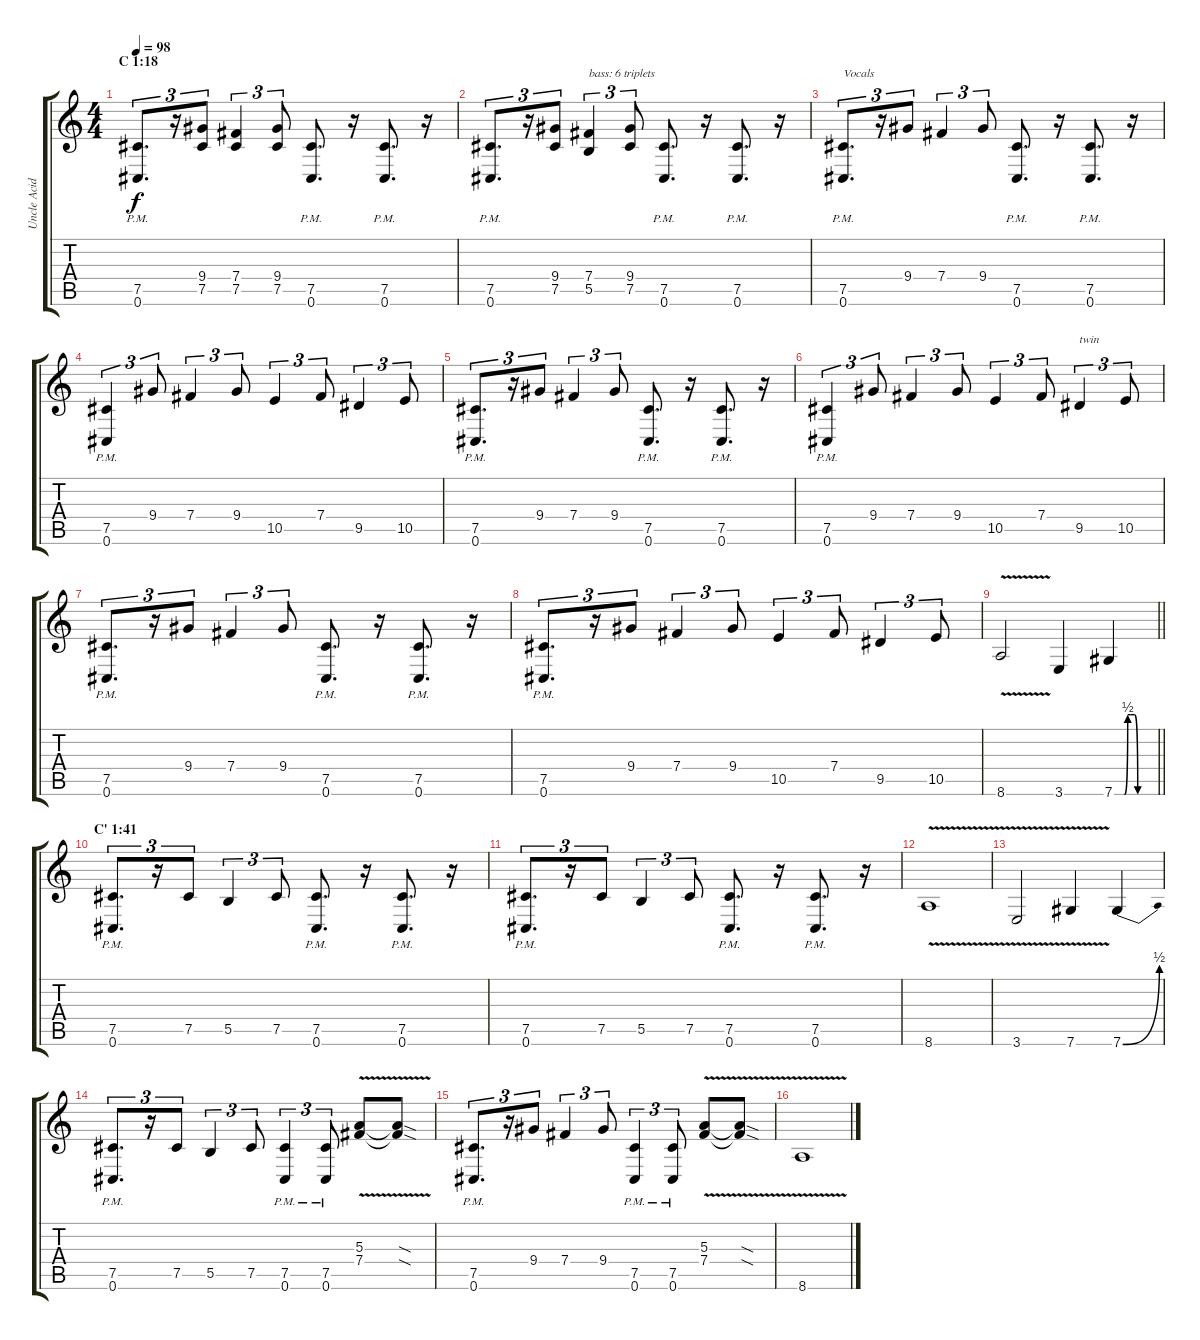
\track ("Uncle Acid (lead guitar) - left" "Uncle Acid") {instrument overdrivenguitar}
\staff {score tabs}
\tuning (Db4 Ab3 E3 B2 Gb2 Db2) {hide}
\ts (4 4)
\section ("" "C 1:18")
\tempo 98
\clef g2
\ks c
(7.5{pm} 0.6{pm}).8{d tu (3 2) dy f} r.16{tu (3 2)} (9.4 7.5).8{tu (3 2)} (7.4 7.5).4{tu (3 2)} (9.4 7.5).8{tu (3 2)} (7.5{pm} 0.6{pm}).8{d} r.16 (7.5{pm} 0.6{pm}).8{d} r.16 |
(7.5{pm} 0.6{pm}).8{d tu (3 2)} r.16{tu (3 2)} (9.4 7.5).8{tu (3 2)} (7.4 5.5).4{tu (3 2) txt "bass: 6 triplets"} (9.4 7.5).8{tu (3 2)} (7.5{pm} 0.6{pm}).8{d} r.16 (7.5{pm} 0.6{pm}).8{d} r.16 |
(7.5{pm} 0.6{pm}).8{d tu (3 2) txt "Vocals"} r.16{tu (3 2)} 9.4.8{tu (3 2)} 7.4.4{tu (3 2)} 9.4.8{tu (3 2)} (7.5{pm} 0.6{pm}).8{d} r.16 (7.5{pm} 0.6{pm}).8{d} r.16 |
(7.5{pm} 0.6{pm}).4{tu (3 2)} 9.4.8{tu (3 2)} 7.4.4{tu (3 2)} 9.4.8{tu (3 2)} 10.5.4{tu (3 2)} 7.4.8{tu (3 2)} 9.5.4{tu (3 2)} 10.5.8{tu (3 2)} |
(7.5{pm} 0.6{pm}).8{d tu (3 2)} r.16{tu (3 2)} 9.4.8{tu (3 2)} 7.4.4{tu (3 2)} 9.4.8{tu (3 2)} (7.5{pm} 0.6{pm}).8{d} r.16 (7.5{pm} 0.6{pm}).8{d} r.16 |
(7.5{pm} 0.6{pm}).4{tu (3 2)} 9.4.8{tu (3 2)} 7.4.4{tu (3 2)} 9.4.8{tu (3 2)} 10.5.4{tu (3 2)} 7.4.8{tu (3 2)} 9.5.4{tu (3 2) txt "twin"} 10.5.8{tu (3 2)} |
(7.5{pm} 0.6{pm}).8{d tu (3 2)} r.16{tu (3 2)} 9.4.8{tu (3 2)} 7.4.4{tu (3 2)} 9.4.8{tu (3 2)} (7.5{pm} 0.6{pm}).8{d} r.16 (7.5{pm} 0.6{pm}).8{d} r.16 |
(7.5{pm} 0.6{pm}).8{d tu (3 2)} r.16{tu (3 2)} 9.4.8{tu (3 2)} 7.4.4{tu (3 2)} 9.4.8{tu (3 2)} 10.5.4{tu (3 2)} 7.4.8{tu (3 2)} 9.5.4{tu (3 2)} 10.5.8{tu (3 2)} |
\barLineRight lightlight
8.6{v}.2 3.6.4 7.6{be (custom 0 0 10 0 15 0 20 2 24 2 30 2 35 0 60 0)}.4 |
\section ("" "C' 1:41")
(7.5{pm} 0.6{pm}).8{d tu (3 2)} r.16{tu (3 2)} 7.5.8{tu (3 2)} 5.5.4{tu (3 2)} 7.5.8{tu (3 2)} (7.5{pm} 0.6{pm}).8{d} r.16 (7.5{pm} 0.6{pm}).8{d} r.16 |
(7.5{pm} 0.6{pm}).8{d tu (3 2)} r.16{tu (3 2)} 7.5.8{tu (3 2)} 5.5.4{tu (3 2)} 7.5.8{tu (3 2)} (7.5{pm} 0.6{pm}).8{d} r.16 (7.5{pm} 0.6{pm}).8{d} r.16 |
8.6{v}.1 |
3.6{v}.2 7.6{v}.4 7.6{be (bend 0 0 60 2)}.4 |
(7.5{pm} 0.6{pm}).8{d tu (3 2)} r.16{tu (3 2)} 7.5.8{tu (3 2)} 5.5.4{tu (3 2)} 7.5.8{tu (3 2)} (7.5{pm} 0.6{pm}).4{tu (3 2)} (7.5{pm} 0.6{pm}).8{tu (3 2)} (5.3{v} 7.4{v}).8 (5.3{sod t} 7.4{sod t}).8 |
(7.5{pm} 0.6{pm}).8{d tu (3 2)} r.16{tu (3 2)} 9.4.8{tu (3 2)} 7.4.4{tu (3 2)} 9.4.8{tu (3 2)} (7.5{pm} 0.6{pm}).4{tu (3 2)} (7.5{pm} 0.6{pm}).8{tu (3 2)} (5.3{v} 7.4{v}).8 (5.3{sod t} 7.4{sod t}).8 |
8.6{v}.1
